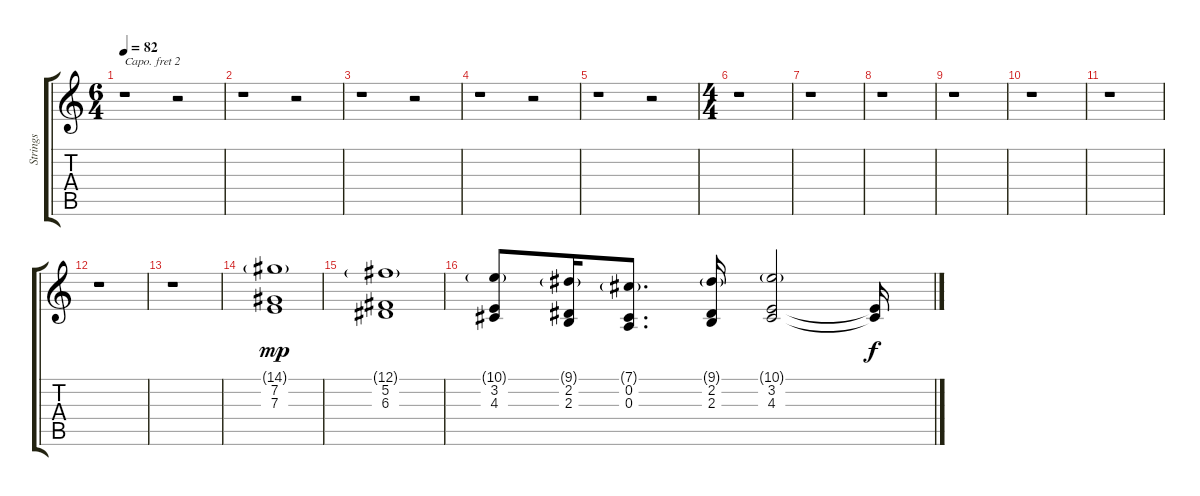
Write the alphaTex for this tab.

\track ("Strings" "Strings") {instrument tremolostrings}
\staff {score tabs}
\capo 2
\tuning (E4 B3 G3 D3 A2 E2) {hide}
\ts (6 4)
\tempo 82
\clef g2
\ks c
r.1{dy f} r.2 |
r.1 r.2 |
r.1 r.2 |
r.1 r.2 |
r.1 r.2 |
\ts (4 4)
r.1 |
r.1 |
r.1 |
r.1 |
r.1 |
r.1 |
r.1 |
r.1 |
(14.1{g} 7.2 7.3).1{dy mp volume 12} |
(12.1{g} 5.2 6.3).1 |
(10.1{g} 3.2 4.3).8 (9.1{g} 2.2 2.3).16 (7.1{g} 0.2 0.3).8{d} (9.1{g} 2.2 2.3).16 (10.1{g} 3.2 4.3).2 (3.2{t} 4.3{t}).16{dy f}
